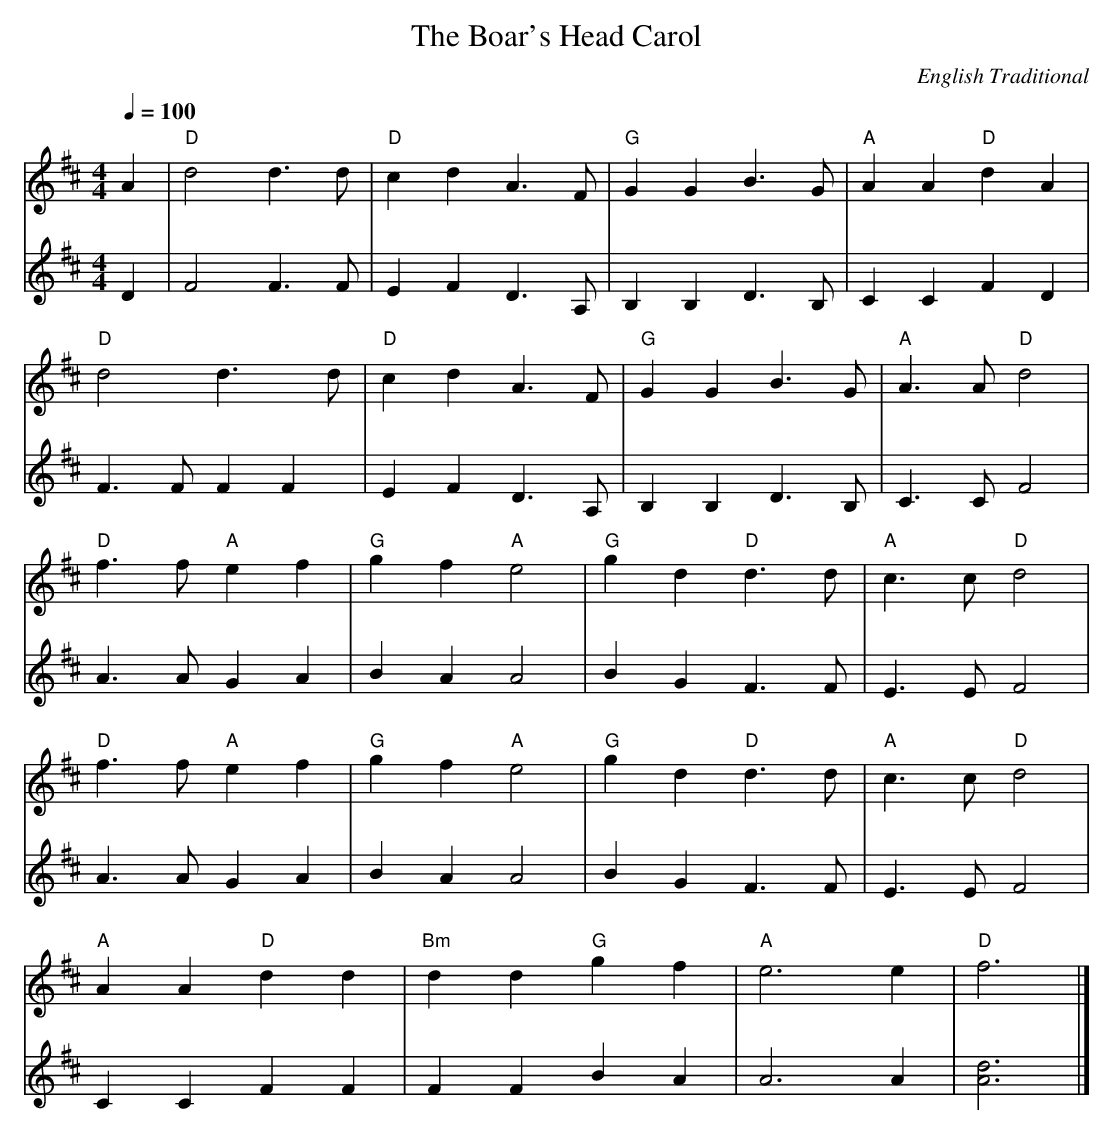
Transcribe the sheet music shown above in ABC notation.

X:1
T: The Boar's Head Carol
C: English Traditional
M: 4/4
Q: 1/4 = 100
L: 1/4
K: D major treble
V:1
 A | "D" d2 d>d          | "D" c d A>F        | "G" G G B>G     | "A" A A "D" d A |
     "D" d2 d>d          | "D" c d A>F        | "G" G G B>G     | "A" A>A "D" d2  |
     "D" f>f "A" e f     | "G" g f "A" e2     | "G" g d "D" d>d | "A" c>c "D" d2  |
     "D" f>f "A" e f     | "G" g f "A" e2     | "G" g d "D" d>d | "A" c>c "D" d2  |
     "A" A A "D" d d     | "Bm" d d "G" g f   | "A" e3 e        | "D" f3          |]
V:2
 D | F2 F>F  | E F D>A, | B, B, D>B, | C C F D |
     F>F F F | E F D>A, | B, B, D>B, | C>C F2  |
     A>A G A | B A A2   | B G F>F    | E>E F2  |
     A>A G A | B A A2   | B G F>F    | E>E F2  |
     C C F F | F F B A  | A3 A       | [d3A3] |]
